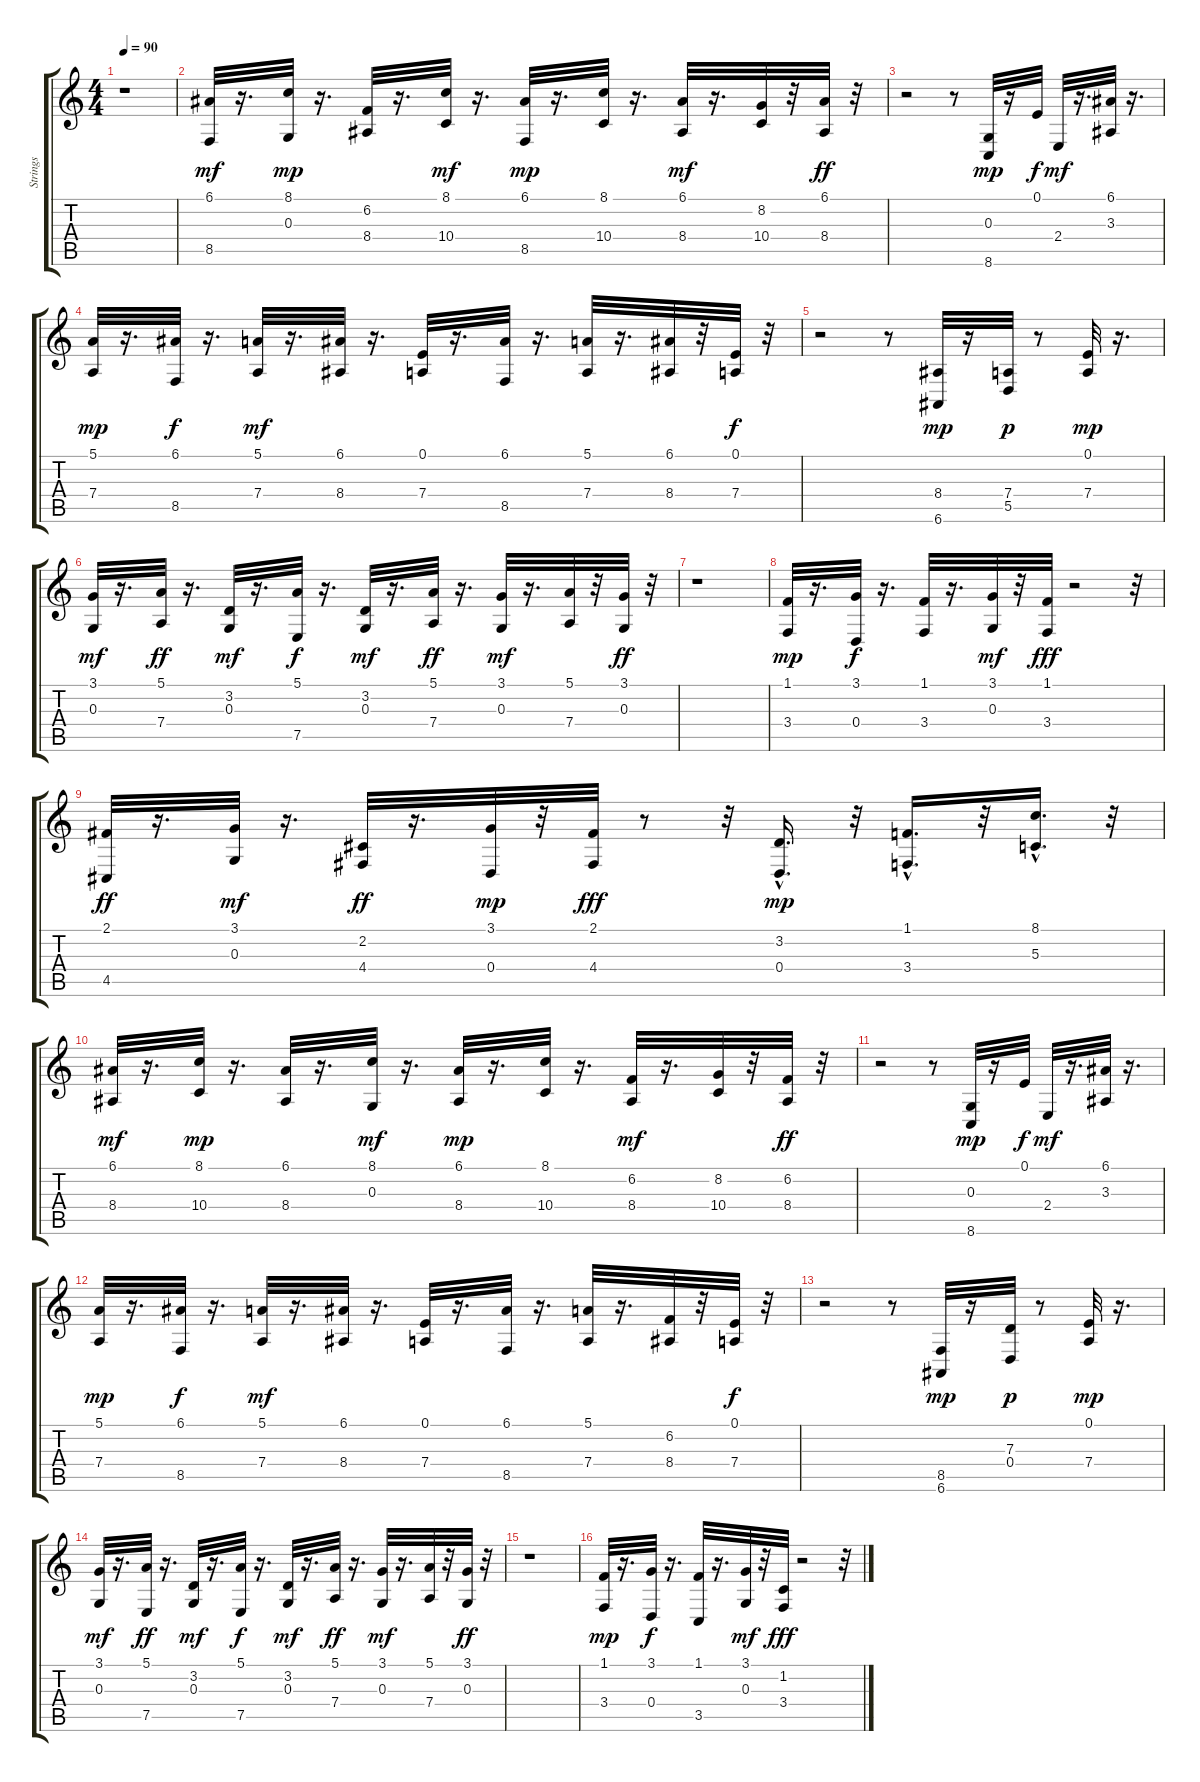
\track ("Strings" "Strings") {instrument stringensemble1}
\staff {score tabs}
\tuning (E4 B3 G3 D3 A2 E2) {hide}
\ts (4 4)
\tempo 90
\clef g2
\ks c
r.1{dy mf} |
(6.1 8.5).32 r.16{d} (8.1 0.3).32{dy mp} r.16{d} (6.2 8.4).32 r.16{d} (8.1 10.4).32{dy mf} r.16{d} (6.1 8.5).32{dy mp} r.16{d} (8.1 10.4).32 r.16{d} (6.1 8.4).32{dy mf} r.16{d} (8.2 10.4).32 r.32 (6.1 8.4).32{dy ff} r.32 |
r.2 r.8 (0.3 8.6).32{dy mp} r.16 0.1.32{dy f} 2.4.32{dy mf} r.16{d} (6.1 3.3).32 r.16{d} |
(5.1 7.4).32{dy mp} r.16{d} (6.1 8.5).32{dy f} r.16{d} (5.1 7.4).32{dy mf} r.16{d} (6.1 8.4).32 r.16{d} (0.1 7.4).32 r.16{d} (6.1 8.5).32 r.16{d} (5.1 7.4).32 r.16{d} (6.1 8.4).32 r.32 (0.1 7.4).32{dy f} r.32 |
r.2 r.8 (8.4 6.6).32{dy mp} r.16 (7.4 5.5).32{dy p} r.8 (0.1 7.4).32{dy mp} r.16{d} |
(3.1 0.3).32{dy mf} r.16{d} (5.1 7.4).32{dy ff} r.16{d} (3.2 0.3).32{dy mf} r.16{d} (5.1 7.5).32{dy f} r.16{d} (3.2 0.3).32{dy mf} r.16{d} (5.1 7.4).32{dy ff} r.16{d} (3.1 0.3).32{dy mf} r.16{d} (5.1 7.4).32 r.32 (3.1 0.3).32{dy ff} r.32 |
r.1 |
(1.1 3.4).32{dy mp} r.16{d} (3.1 0.4).32{dy f} r.16{d} (1.1 3.4).32 r.16{d} (3.1 0.3).32{dy mf} r.32 (1.1 3.4).32{dy fff} r.2 r.32 |
(2.1 4.5).32{dy ff} r.16{d} (3.1 0.3).32{dy mf} r.16{d} (2.2 4.4).32{dy ff} r.16{d} (3.1 0.4).32{dy mp} r.32 (2.1 4.4).32{dy fff} r.8 r.32 (3.2{hac} 0.4{hac}).16{d dy mp} r.32 (1.1{hac} 3.4{hac}).16{d} r.32 (8.1{hac} 5.3{hac}).16{d} r.32 |
(6.1 8.4).32{dy mf} r.16{d} (8.1 10.4).32{dy mp} r.16{d} (6.1 8.4).32 r.16{d} (8.1 0.3).32{dy mf} r.16{d} (6.1 8.4).32{dy mp} r.16{d} (8.1 10.4).32 r.16{d} (6.2 8.4).32{dy mf} r.16{d} (8.2 10.4).32 r.32 (6.2 8.4).32{dy ff} r.32 |
r.2 r.8 (0.3 8.6).32{dy mp} r.16 0.1.32{dy f} 2.4.32{dy mf} r.16{d} (6.1 3.3).32 r.16{d} |
(5.1 7.4).32{dy mp} r.16{d} (6.1 8.5).32{dy f} r.16{d} (5.1 7.4).32{dy mf} r.16{d} (6.1 8.4).32 r.16{d} (0.1 7.4).32 r.16{d} (6.1 8.5).32 r.16{d} (5.1 7.4).32 r.16{d} (6.2 8.4).32 r.32 (0.1 7.4).32{dy f} r.32 |
r.2 r.8 (8.5 6.6).32{dy mp} r.16 (7.3 0.4).32{dy p} r.8 (0.1 7.4).32{dy mp} r.16{d} |
(3.1 0.3).32{dy mf} r.16{d} (5.1 7.5).32{dy ff} r.16{d} (3.2 0.3).32{dy mf} r.16{d} (5.1 7.5).32{dy f} r.16{d} (3.2 0.3).32{dy mf} r.16{d} (5.1 7.4).32{dy ff} r.16{d} (3.1 0.3).32{dy mf} r.16{d} (5.1 7.4).32 r.32 (3.1 0.3).32{dy ff} r.32 |
r.1 |
(1.1 3.4).32{dy mp} r.16{d} (3.1 0.4).32{dy f} r.16{d} (1.1 3.5).32 r.16{d} (3.1 0.3).32{dy mf} r.32 (1.2 3.4).32{dy fff} r.2 r.32
